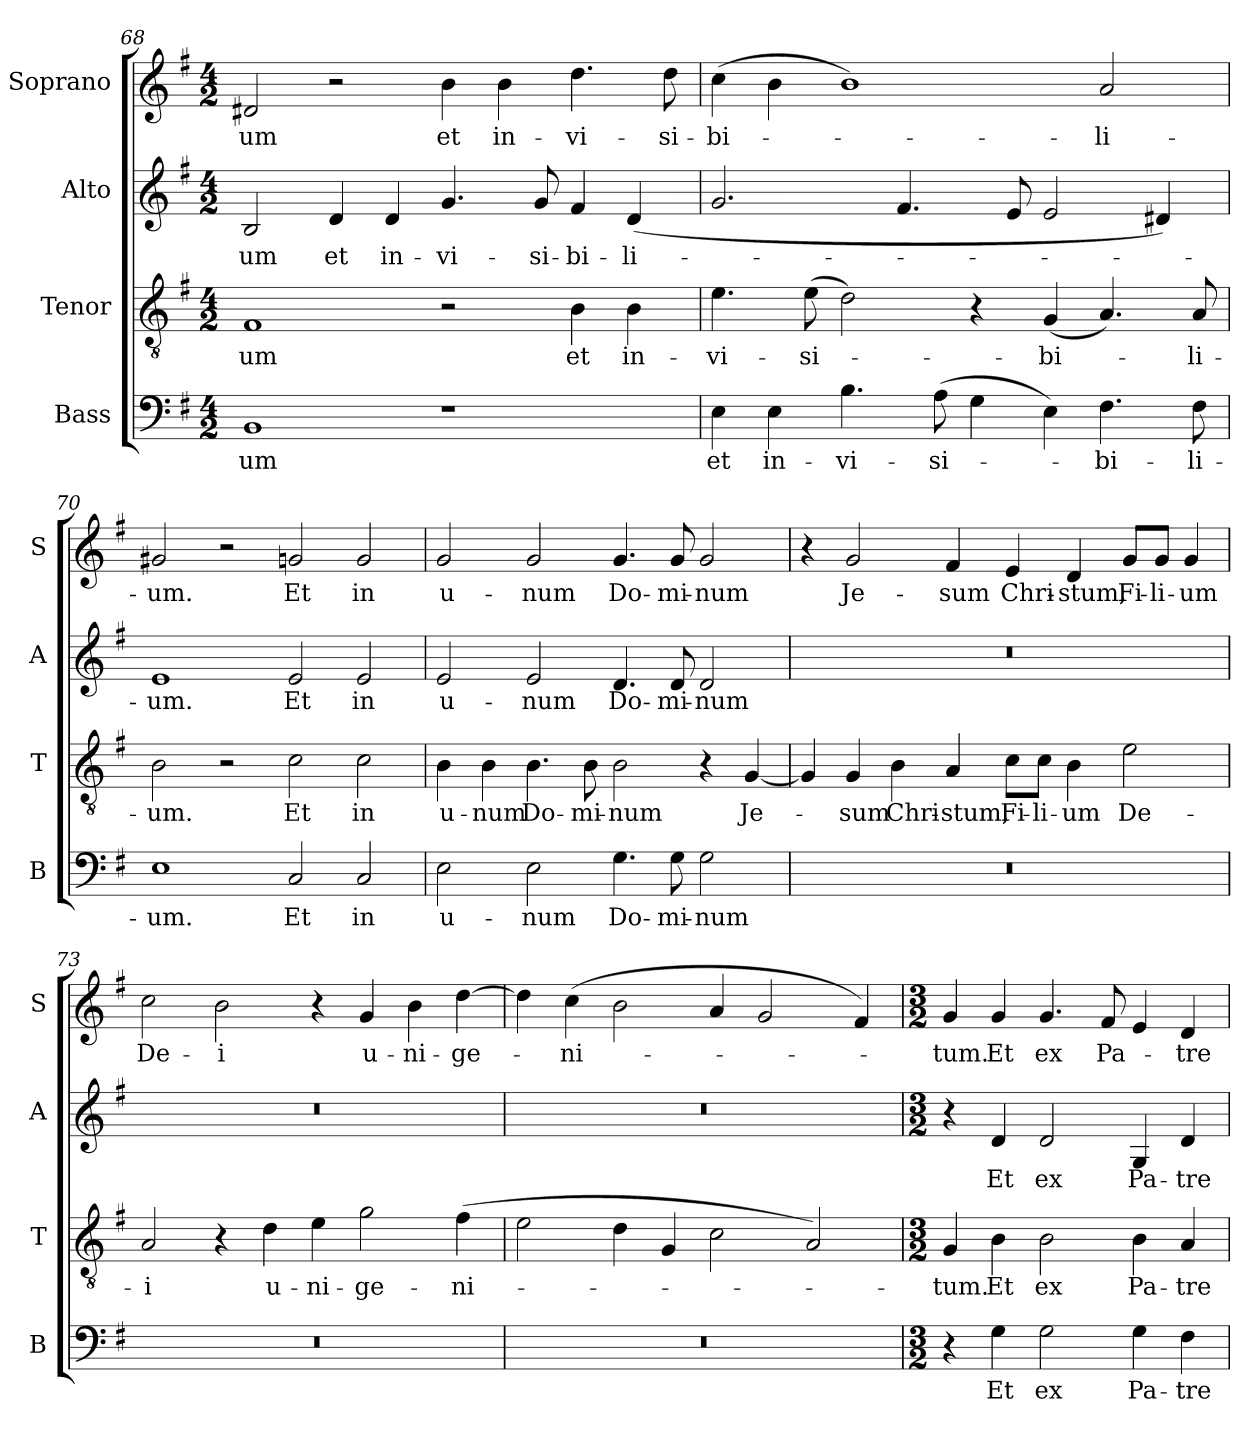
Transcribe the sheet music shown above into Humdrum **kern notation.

**kern	**text	**kern	**text	**kern	**text	**kern	**text
*part4	*part4	*part3	*part3	*part2	*part2	*part1	*part1
*staff4	*staff4	*staff3	*staff3	*staff2	*staff2	*staff1	*staff1
*I"Bass	*	*I"Tenor	*	*I"Alto	*	*I"Soprano	*
*I'B	*	*I'T	*	*I'A	*	*I'S	*
!!LO:PB:g=z
*clefF4	*	*clefGv2	*	*clefG2	*	*clefG2	*
*k[f#]	*	*k[f#]	*	*k[f#]	*	*k[f#]	*
*G:	*	*G:	*	*G:	*	*G:	*
*M4/2	*	*M4/2	*	*M4/2	*	*M4/2	*
=68	=68	=68	=68	=68	=68	=68	=68
!	!LO:LY:b	!	!LO:LY:b	!	!LO:LY:b	!	!LO:LY:b
1BB	-um	1F#	-um	2B/	-um	2d#X/	-um
!	!	!	!	!	!LO:LY:b	!	!
.	.	.	.	4d/	et	2r	.
!	!	!	!	!	!LO:LY:b	!	!
.	.	.	.	4d/	in-	.	.
!	!	!	!	!	!LO:LY:b	!	!LO:LY:b
1r	.	2r	.	4.g/	-vi-	4b\	et
!	!	!	!	!	!	!	!LO:LY:b
.	.	.	.	.	.	4b\	in-
!	!	!	!	!	!LO:LY:b	!	!
.	.	.	.	8g/	-si-	.	.
!	!	!	!LO:LY:b	!	!LO:LY:b	!	!LO:LY:b
.	.	4B\	et	4f#/	-bi-	4.dd\	-vi-
!	!	!	!LO:LY:b	!	!LO:LY:b	!	!
.	.	4B\	in-	(<4d/	-li-	.	.
!	!	!	!	!	!	!	!LO:LY:b
.	.	.	.	.	.	8dd\	-si-
=69	=69	=69	=69	=69	=69	=69	=69
!	!LO:LY:b	!	!LO:LY:b	!	!	!	!LO:LY:b
4E\	et	4.e\	-vi-	2.g/	.	(>4cc\	-bi-
!	!LO:LY:b	!	!	!	!	!	!
4E\	in-	.	.	.	.	4b\	.
!	!	!	!LO:LY:b	!	!	!	!
.	.	(>8e\	-si-	.	.	.	.
!	!LO:LY:b	!	!	!	!	!	!
4.B\	-vi-	2d\)	.	.	.	1b)	.
.	.	.	.	4.f#/	.	.	.
!	!LO:LY:b	!	!	!	!	!	!
(>8A\	-si-	.	.	.	.	.	.
4G\	.	4r	.	.	.	.	.
.	.	.	.	8e/	.	.	.
!	!	!	!LO:LY:b	!	!	!	!
4E\)	.	(<4G/	-bi-	2e/	.	.	.
!	!LO:LY:b	!	!	!	!	!	!LO:LY:b
4.F#\	-bi-	4.A/)	.	.	.	2a/	-li-
.	.	.	.	4d#X/)	.	.	.
!	!LO:LY:b	!	!LO:LY:b	!	!	!	!
8F#\	-li-	8A/	-li-	.	.	.	.
=70	=70	=70	=70	=70	=70	=70	=70
!	!LO:LY:b	!	!LO:LY:b	!	!LO:LY:b	!	!LO:LY:b
1E	-um.	2B\	-um.	1e	-um.	2g#X/	-um.
.	.	2r	.	.	.	2r	.
!	!LO:LY:b	!	!LO:LY:b	!	!LO:LY:b	!	!LO:LY:b
2C/	Et	2c\	Et	2e/	Et	2gn/	Et
!	!LO:LY:b	!	!LO:LY:b	!	!LO:LY:b	!	!LO:LY:b
2C/	in	2c\	in	2e/	in	2g/	in
!!LO:PB:g=z
=71	=71	=71	=71	=71	=71	=71	=71
!	!LO:LY:b	!	!LO:LY:b	!	!LO:LY:b	!	!LO:LY:b
2E\	u-	4B\	u-	2e/	u-	2g/	u-
!	!	!	!LO:LY:b	!	!	!	!
.	.	4B\	-num	.	.	.	.
!	!LO:LY:b	!	!LO:LY:b	!	!LO:LY:b	!	!LO:LY:b
2E\	-num	4.B\	Do-	2e/	-num	2g/	-num
!	!	!	!LO:LY:b	!	!	!	!
.	.	8B\	-mi-	.	.	.	.
!	!LO:LY:b	!	!LO:LY:b	!	!LO:LY:b	!	!LO:LY:b
4.G\	Do-	2B\	-num	4.d/	Do-	4.g/	Do-
!	!LO:LY:b	!	!	!	!LO:LY:b	!	!LO:LY:b
8G\	-mi-	.	.	8d/	-mi-	8g/	-mi-
!	!LO:LY:b	!	!	!	!LO:LY:b	!	!LO:LY:b
2G\	-num	4r	.	2d/	-num	2g/	-num
!	!	!	!LO:LY:b	!	!	!	!
.	.	[4G/	Je-	.	.	.	.
=72	=72	=72	=72	=72	=72	=72	=72
0r	.	4G/]	.	0r	.	4r	.
!	!	!	!LO:LY:b	!	!	!	!LO:LY:b
.	.	4G/	-sum	.	.	2g/	Je-
!	!	!	!LO:LY:b	!	!	!	!
.	.	4B\	Chri-	.	.	.	.
!	!	!	!LO:LY:b	!	!	!	!LO:LY:b
.	.	4A/	-stum,	.	.	4f#/	-sum
!	!	!	!LO:LY:b	!	!	!	!LO:LY:b
.	.	8c\L	Fi-	.	.	4e/	Chri-
!	!	!	!LO:LY:b	!	!	!	!
.	.	8c\J	-li-	.	.	.	.
!	!	!	!LO:LY:b	!	!	!	!LO:LY:b
.	.	4B\	-um	.	.	4d/	-stum,
!	!	!	!LO:LY:b	!	!	!	!LO:LY:b
.	.	2e\	De-	.	.	8g/L	Fi-
!	!	!	!	!	!	!	!LO:LY:b
.	.	.	.	.	.	8g/J	-li-
!	!	!	!	!	!	!	!LO:LY:b
.	.	.	.	.	.	4g/	-um
!!LO:LB:g=z
=73	=73	=73	=73	=73	=73	=73	=73
!	!	!	!LO:LY:b	!	!	!	!LO:LY:b
0r	.	2A/	-i	0r	.	2cc\	De-
!	!	!	!	!	!	!	!LO:LY:b
.	.	4r	.	.	.	2b\	-i
!	!	!	!LO:LY:b	!	!	!	!
.	.	4d\	u-	.	.	.	.
!	!	!	!LO:LY:b	!	!	!	!
.	.	4e\	-ni-	.	.	4r	.
!	!	!	!LO:LY:b	!	!	!	!LO:LY:b
.	.	2g\	-ge-	.	.	4g/	u-
!	!	!	!	!	!	!	!LO:LY:b
.	.	.	.	.	.	4b\	-ni-
!	!	!	!LO:LY:b	!	!	!	!LO:LY:b
.	.	(>4f#\	-ni-	.	.	[4dd\	-ge-
!!LO:LB:g=z
=74	=74	=74	=74	=74	=74	=74	=74
0r	.	2e\	.	0r	.	4dd\]	.
!	!	!	!	!	!	!	!LO:LY:b
.	.	.	.	.	.	(>4cc\	-ni-
.	.	4d\	.	.	.	2b\	.
.	.	4G/	.	.	.	.	.
.	.	2c\	.	.	.	4a/	.
.	.	.	.	.	.	2g/	.
.	.	2A/)	.	.	.	.	.
.	.	.	.	.	.	4f#/)	.
=75	=75	=75	=75	=75	=75	=75	=75
*M3/2	*	*M3/2	*	*M3/2	*	*M3/2	*
!	!	!	!LO:LY:b	!	!	!	!LO:LY:b
4r	.	4G/	-tum.	4r	.	4g/	-tum.
!	!LO:LY:b	!	!LO:LY:b	!	!LO:LY:b	!	!LO:LY:b
4G\	Et	4B\	Et	4d/	Et	4g/	Et
!	!LO:LY:b	!	!LO:LY:b	!	!LO:LY:b	!	!LO:LY:b
2G\	ex	2B\	ex	2d/	ex	4.g/	ex
!	!	!	!	!	!	!	!LO:LY:b
.	.	.	.	.	.	8f#/	Pa-
!	!LO:LY:b	!	!LO:LY:b	!	!LO:LY:b	!	!
4G\	Pa-	4B\	Pa-	4G/	Pa-	4e/	.
!	!LO:LY:b	!	!LO:LY:b	!	!LO:LY:b	!	!LO:LY:b
4F#\	-tre	4A/	-tre	4d/	-tre	4d/	-tre
=	=	=	=	=	=	=	=
*-	*-	*-	*-	*-	*-	*-	*-
